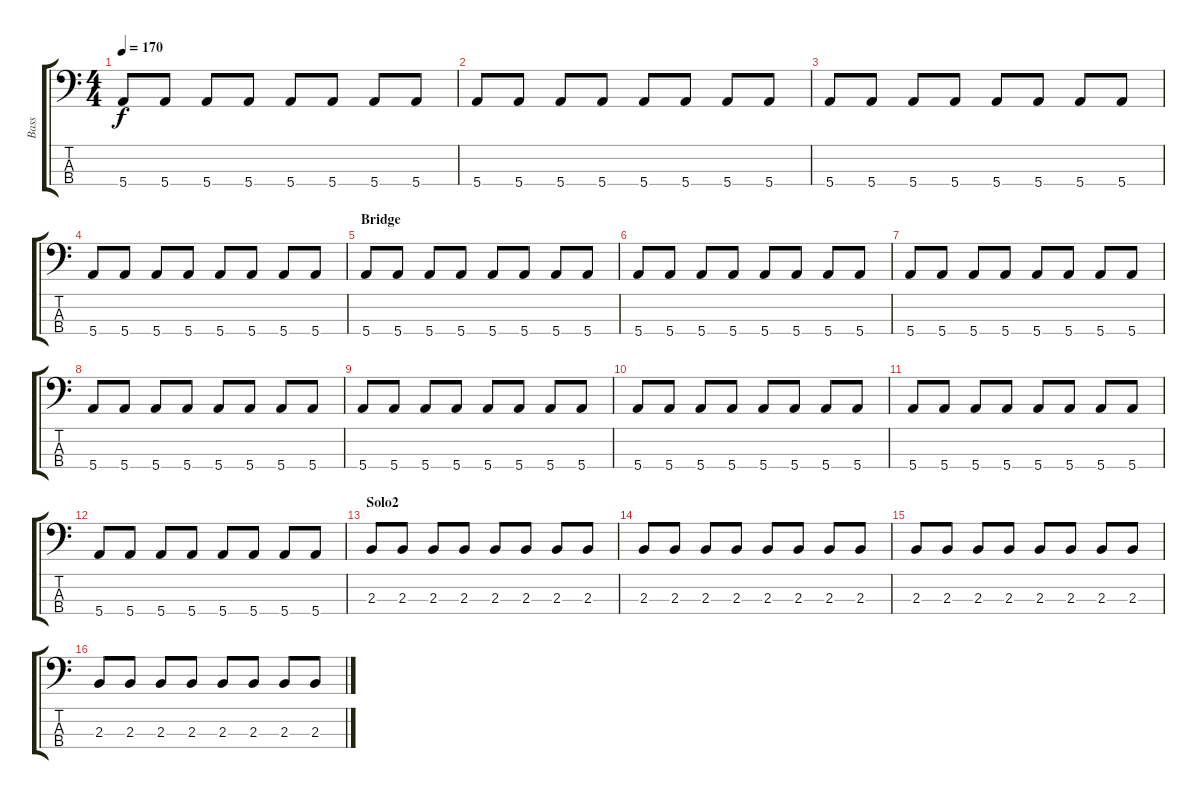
\track ("Bass" "Bass") {instrument electricbasspick}
\staff {score tabs}
\tuning (G2 D2 A1 E1) {hide}
\ts (4 4)
\tempo 170
\clef f4
\ks c
5.4.8{dy f} 5.4.8 5.4.8 5.4.8 5.4.8 5.4.8 5.4.8 5.4.8 |
5.4.8 5.4.8 5.4.8 5.4.8 5.4.8 5.4.8 5.4.8 5.4.8 |
5.4.8 5.4.8 5.4.8 5.4.8 5.4.8 5.4.8 5.4.8 5.4.8 |
5.4.8 5.4.8 5.4.8 5.4.8 5.4.8 5.4.8 5.4.8 5.4.8 |
\section ("" "Bridge")
5.4.8 5.4.8 5.4.8 5.4.8 5.4.8 5.4.8 5.4.8 5.4.8 |
5.4.8 5.4.8 5.4.8 5.4.8 5.4.8 5.4.8 5.4.8 5.4.8 |
5.4.8 5.4.8 5.4.8 5.4.8 5.4.8 5.4.8 5.4.8 5.4.8 |
5.4.8 5.4.8 5.4.8 5.4.8 5.4.8 5.4.8 5.4.8 5.4.8 |
5.4.8 5.4.8 5.4.8 5.4.8 5.4.8 5.4.8 5.4.8 5.4.8 |
5.4.8 5.4.8 5.4.8 5.4.8 5.4.8 5.4.8 5.4.8 5.4.8 |
5.4.8 5.4.8 5.4.8 5.4.8 5.4.8 5.4.8 5.4.8 5.4.8 |
5.4.8 5.4.8 5.4.8 5.4.8 5.4.8 5.4.8 5.4.8 5.4.8 |
\section ("" "Solo2")
2.3.8 2.3.8 2.3.8 2.3.8 2.3.8 2.3.8 2.3.8 2.3.8 |
2.3.8 2.3.8 2.3.8 2.3.8 2.3.8 2.3.8 2.3.8 2.3.8 |
2.3.8 2.3.8 2.3.8 2.3.8 2.3.8 2.3.8 2.3.8 2.3.8 |
2.3.8 2.3.8 2.3.8 2.3.8 2.3.8 2.3.8 2.3.8 2.3.8
